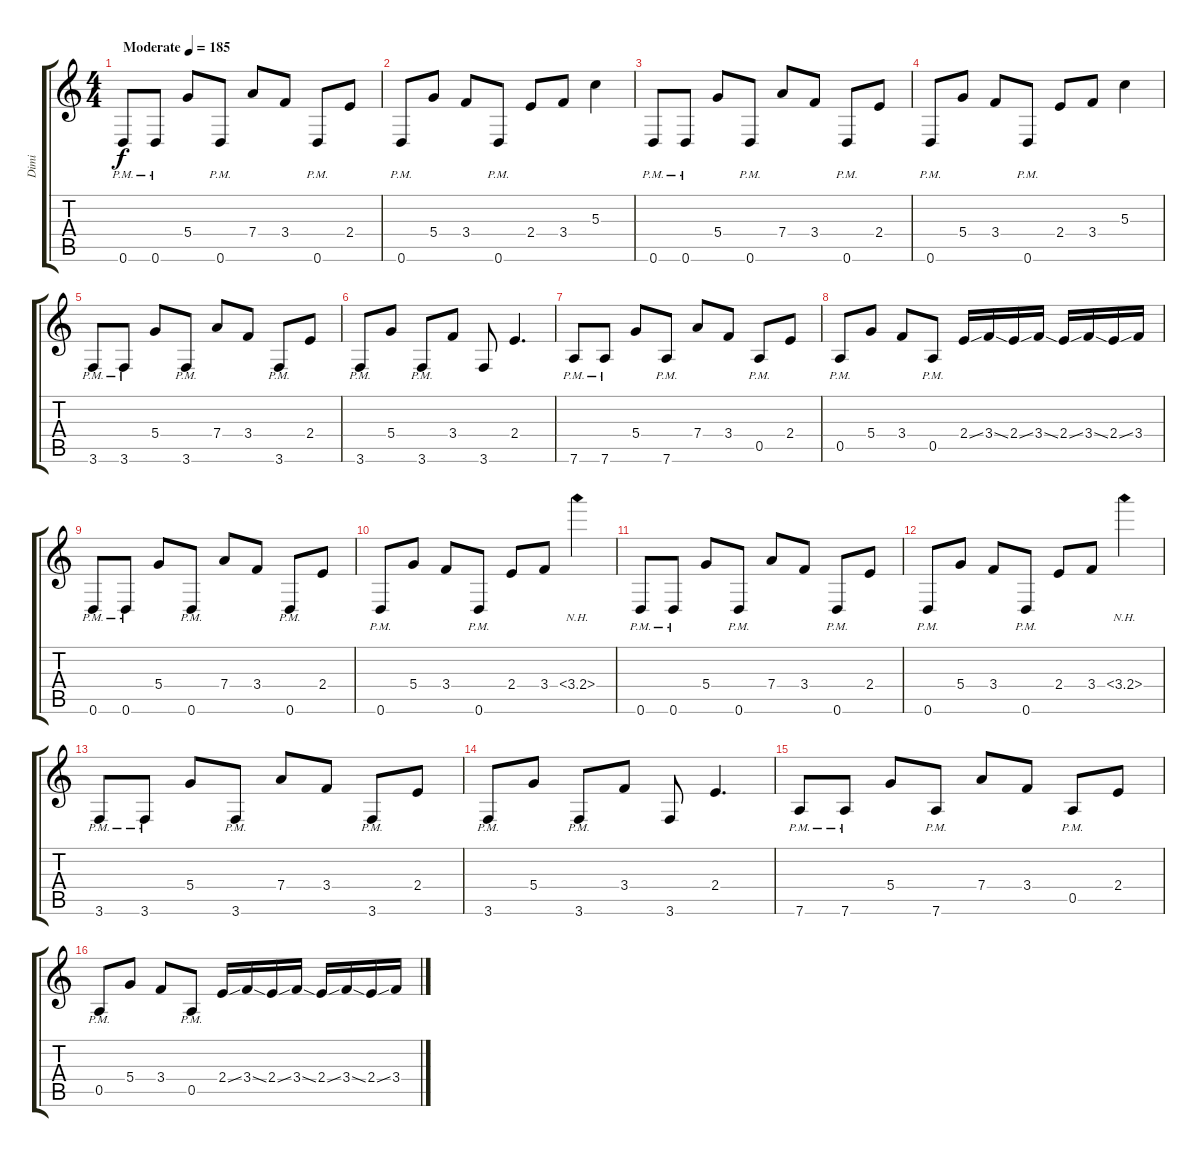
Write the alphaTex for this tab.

\track ("Dimi" "Dimi") {instrument distortionguitar}
\staff {score tabs}
\tuning (E4 B3 G3 D3 A2 D2) {hide}
\ts (4 4)
\tempo (185 "Moderate")
\clef g2
\ks c
0.6{pm}.8{dy f instrument distortionguitar} 0.6{pm}.8 5.4.8 0.6{pm}.8 7.4.8 3.4.8 0.6{pm}.8 2.4.8 |
0.6{pm}.8 5.4.8 3.4.8 0.6{pm}.8 2.4.8 3.4.8 5.3.4 |
0.6{pm}.8 0.6{pm}.8 5.4.8 0.6{pm}.8 7.4.8 3.4.8 0.6{pm}.8 2.4.8 |
0.6{pm}.8 5.4.8 3.4.8 0.6{pm}.8 2.4.8 3.4.8 5.3.4 |
3.6{pm}.8 3.6{pm}.8 5.4.8 3.6{pm}.8 7.4.8 3.4.8 3.6{pm}.8 2.4.8 |
3.6{pm}.8 5.4.8 3.6{pm}.8 3.4.8 3.6.8 2.4.4{d} |
7.6{pm}.8 7.6{pm}.8 5.4.8 7.6{pm}.8 7.4.8 3.4.8 0.5{pm}.8 2.4.8 |
0.5{pm}.8 5.4.8 3.4.8 0.5{pm}.8 2.4{ss}.16 3.4{ss}.16 2.4{ss}.16 3.4{ss}.16 2.4{ss}.16 3.4{ss}.16 2.4{ss}.16 3.4.16 |
0.6{pm}.8 0.6{pm}.8 5.4.8 0.6{pm}.8 7.4.8 3.4.8 0.6{pm}.8 2.4.8 |
0.6{pm}.8 5.4.8 3.4.8 0.6{pm}.8 2.4.8 3.4.8 3.4{nh}.4 |
0.6{pm}.8 0.6{pm}.8 5.4.8 0.6{pm}.8 7.4.8 3.4.8 0.6{pm}.8 2.4.8 |
0.6{pm}.8 5.4.8 3.4.8 0.6{pm}.8 2.4.8 3.4.8 3.4{nh}.4 |
3.6{pm}.8 3.6{pm}.8 5.4.8 3.6{pm}.8 7.4.8 3.4.8 3.6{pm}.8 2.4.8 |
3.6{pm}.8 5.4.8 3.6{pm}.8 3.4.8 3.6.8 2.4.4{d} |
7.6{pm}.8 7.6{pm}.8 5.4.8 7.6{pm}.8 7.4.8 3.4.8 0.5{pm}.8 2.4.8 |
0.5{pm}.8 5.4.8 3.4.8 0.5{pm}.8 2.4{ss}.16 3.4{ss}.16 2.4{ss}.16 3.4{ss}.16 2.4{ss}.16 3.4{ss}.16 2.4{ss}.16 3.4.16
